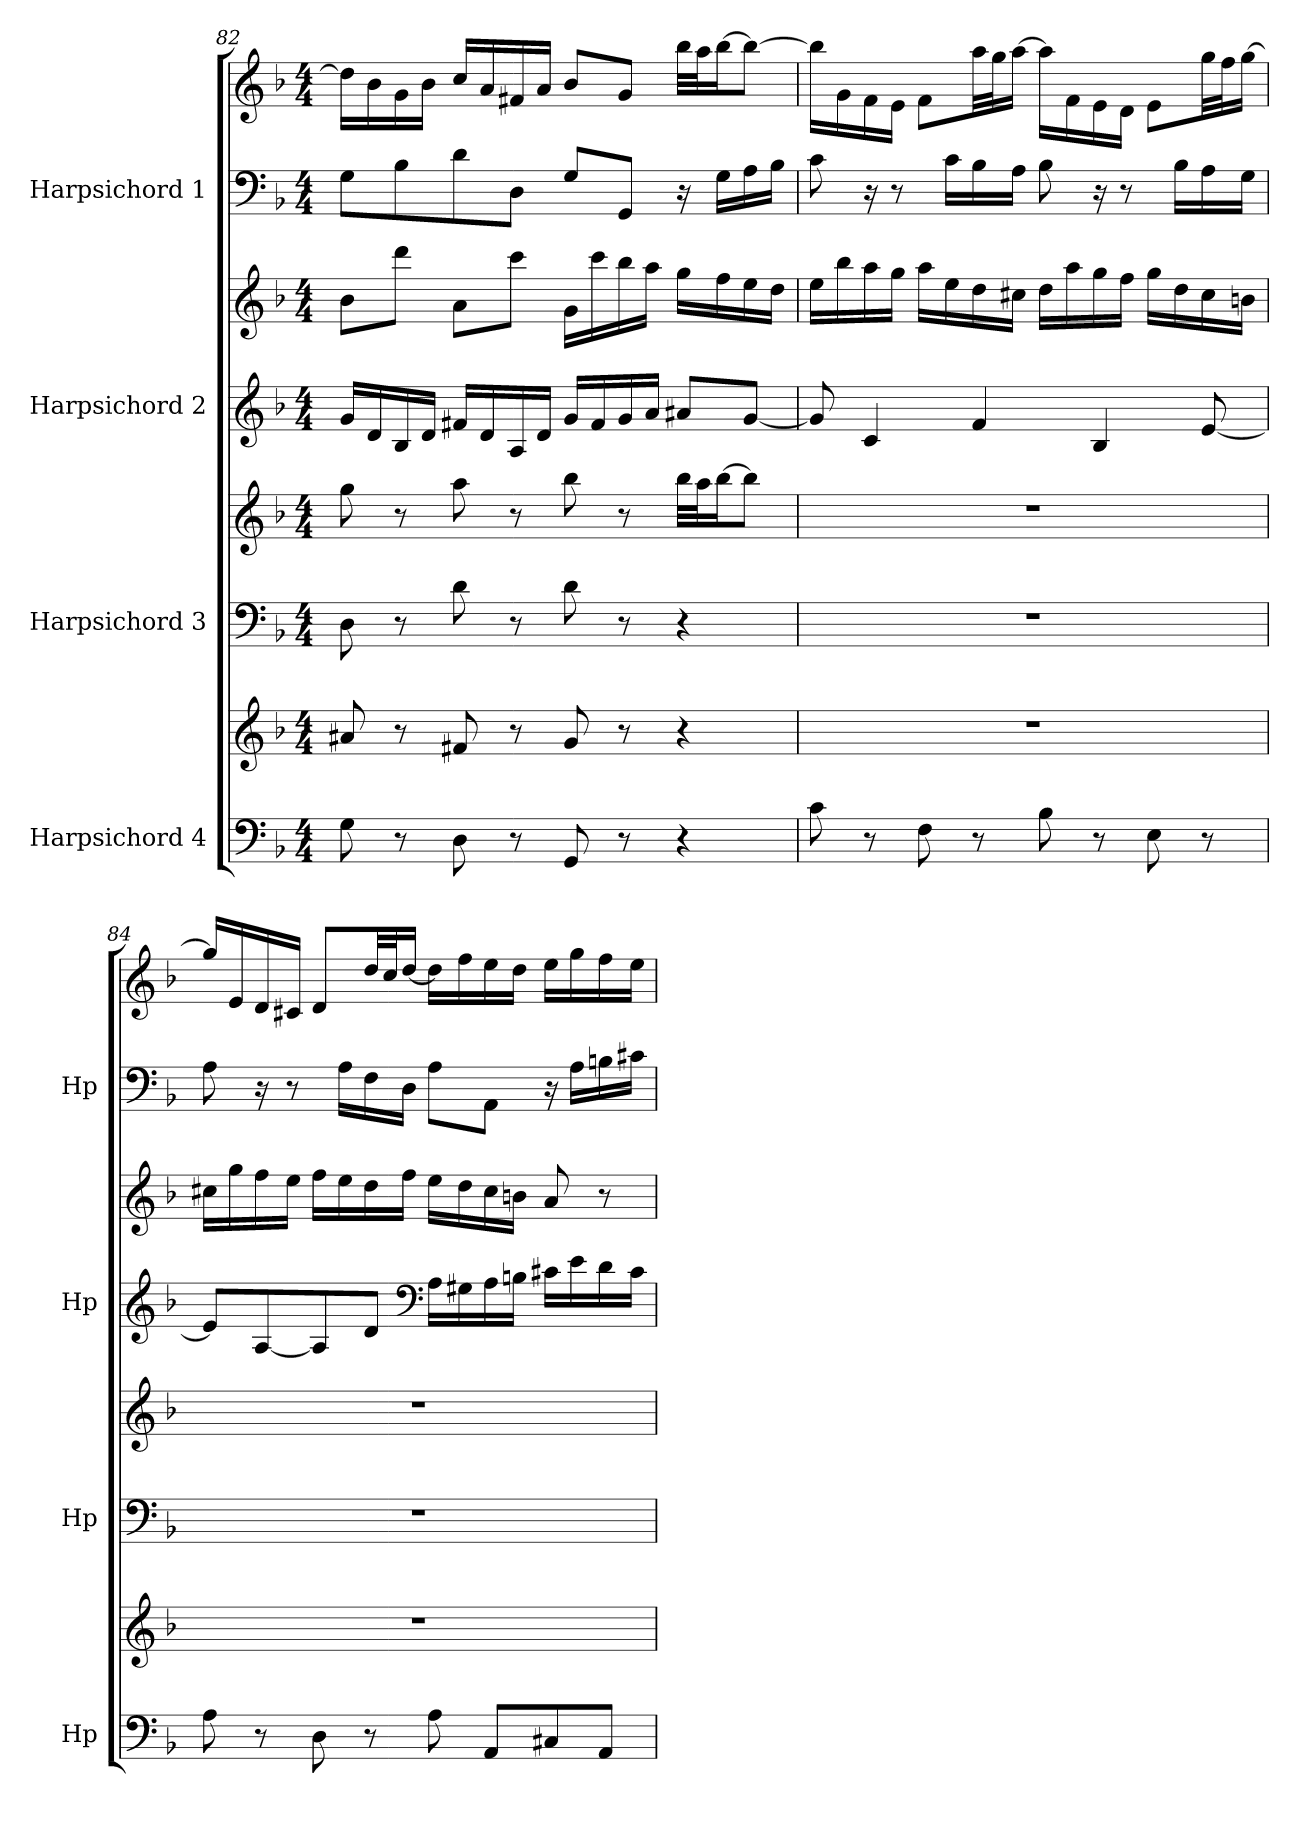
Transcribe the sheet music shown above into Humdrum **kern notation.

**kern	**kern	**kern	**kern	**kern	**kern	**kern	**kern
*part4	*part4	*part3	*part3	*part2	*part2	*part1	*part1
*staff8	*staff7	*staff6	*staff5	*staff4	*staff3	*staff2	*staff1
*I"Harpsichord 4	*	*I"Harpsichord 3	*	*I"Harpsichord 2	*	*I"Harpsichord 1	*
*I'Hp	*	*I'Hp	*	*I'Hp	*	*I'Hp	*
!!LO:LB:g=z
*clefF4	*clefG2	*clefF4	*clefG2	*clefG2	*clefG2	*clefF4	*clefG2
*k[b-]	*k[b-]	*k[b-]	*k[b-]	*k[b-]	*k[b-]	*k[b-]	*k[b-]
*M4/4	*M4/4	*M4/4	*M4/4	*M4/4	*M4/4	*M4/4	*M4/4
=82	=82	=82	=82	=82	=82	=82	=82
8G\	8a#X/	8D\	8gg\	16g/LL	8b-\L	8G\L	16dd\LL]
.	.	.	.	16d/	.	.	16b-\
8r	8r	8r	8r	16B-/	8ddd\J	8B-\	16g\
.	.	.	.	16d/JJ	.	.	16b-\JJ
8D\	8f#X/	8d\	8aa\	16f#X/LL	8a\L	8d\	16cc/LL
.	.	.	.	16d/	.	.	16a/
8r	8r	8r	8r	16A/	8ccc\J	8D\J	16f#X/
.	.	.	.	16d/JJ	.	.	16a/JJ
8GG/	8g/	8d\	8bb-\	16g/LL	16g\LL	8G/L	8b-/L
.	.	.	.	16f#/	16ccc\	.	.
8r	8r	8r	8r	16g/	16bb-\	8GG/J	8g/J
.	.	.	.	16a/JJ	16aa\JJ	.	.
4r	4r	4r	32bb-\LLL	8a#X/L	16gg\LL	16r	32bb-\LLL
.	.	.	32aa\J	.	.	.	32aa\J
.	.	.	[16bb-\J	.	16ff\	16G\LL	[16bb-\J
.	.	.	8bb-\J]	[8g/J	16ee\	16A\	8bb-\J_
.	.	.	.	.	16dd\JJ	16B-\JJ	.
=83	=83	=83	=83	=83	=83	=83	=83
8c\	1r	1r	1r	8g/]	16ee\LL	8c\	16bb-\LL]
.	.	.	.	.	16bb-\	.	16g\
8r	.	.	.	4c/	16aa\	16r	16f\
.	.	.	.	.	16gg\JJ	8r	16e\JJ
8F\	.	.	.	.	16aa\LL	.	8f\L
.	.	.	.	.	16ee\	16c\LL	.
8r	.	.	.	4f/	16dd\	16B-\	32aa\LL
.	.	.	.	.	.	.	32gg\J
.	.	.	.	.	16cc#X\JJ	16A\JJ	[16aa\JJ
8B-\	.	.	.	.	16dd\LL	8B-\	16aa\LL]
.	.	.	.	.	16aa\	.	16f\
8r	.	.	.	4B-/	16gg\	16r	16e\
.	.	.	.	.	16ff\JJ	8r	16d\JJ
8E\	.	.	.	.	16gg\LL	.	8e\L
.	.	.	.	.	16dd\	16B-\LL	.
8r	.	.	.	[8e/	16cc#\	16A\	32gg\LL
.	.	.	.	.	.	.	32ff\J
.	.	.	.	.	16bn\JJ	16G\JJ	[16gg\JJ
!!LO:PB:g=z
=84	=84	=84	=84	=84	=84	=84	=84
8A\	1r	1r	1r	8e/L]	16cc#X\LL	8A\	16gg/LL]
.	.	.	.	.	16gg\	.	16e/
8r	.	.	.	[8A/	16ff\	16r	16d/
.	.	.	.	.	16ee\JJ	8r	16c#X/JJ
8D\	.	.	.	8A/]	16ff\LL	.	8d/L
.	.	.	.	.	16ee\	16A\LL	.
8r	.	.	.	8d/J	16dd\	16F\	32dd/LL
.	.	.	.	.	.	.	32cc/J
.	.	.	.	.	16ff\JJ	16D\JJ	[16dd/JJ
*	*	*	*	*clefF4	*	*	*
8A\	.	.	.	16A\LL	16ee\LL	8A\L	16dd\LL]
.	.	.	.	16G#X\	16dd\	.	16ff\
8AA/L	.	.	.	16A\	16cc#\	8AA\J	16ee\
.	.	.	.	16Bn\JJ	16bn\JJ	.	16dd\JJ
8C#X/	.	.	.	16c#X\LL	8a/	16r	16ee\LL
.	.	.	.	16e\	.	16A\LL	16gg\
8AA/J	.	.	.	16d\	8r	16Bn\	16ff\
.	.	.	.	16c#\JJ	.	16c#X\JJ	16ee\JJ
=	=	=	=	=	=	=	=
*-	*-	*-	*-	*-	*-	*-	*-
